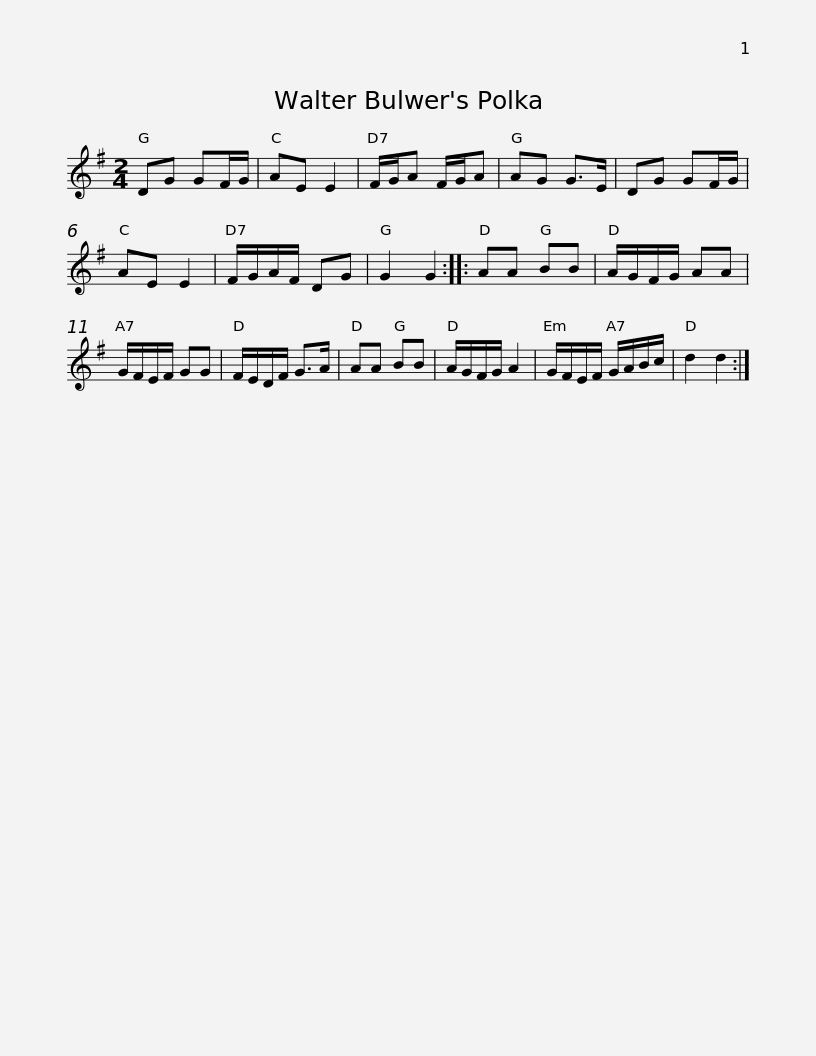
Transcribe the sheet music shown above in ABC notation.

X:1
L:1/8
M:2/4
I:linebreak $
K:G
V:1 treble
V:1
 DG GF/G/ | AE E2 | F/G/A F/G/A | AG G>E | DG GF/G/ | %5
 AE E2 | F/G/A/F/ DG | G2 G2 :: AA BB |$ A/G/F/G/ AA | %10
 G/F/E/F/ GG | F/E/D/F/ G>A | AA BB | A/G/F/G/ A2 | G/F/E/F/ G/A/B/c/ | %15
 d2 d2 :| %16
